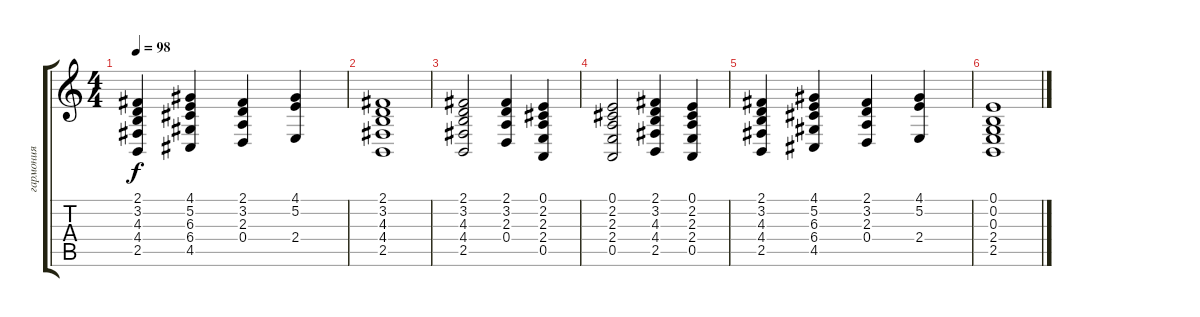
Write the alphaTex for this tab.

\track ("гармония" "гармония") {instrument pad8sweep}
\staff {score tabs}
\tuning (E4 B3 G3 D3 A2 E2) {hide}
\ts (4 4)
\tempo 98
\clef g2
\ks c
(2.1 3.2 4.3 4.4 2.5).4{dy f} (4.1 5.2 6.3 6.4 4.5).4 (2.1 3.2 2.3 0.4).4 (4.1 5.2 2.4).4 |
(2.1 3.2 4.3 4.4 2.5).1 |
(2.1 3.2 4.3 4.4 2.5).2 (2.1 3.2 2.3 0.4).4 (0.1 2.2 2.3 2.4 0.5).4 |
(0.1 2.2 2.3 2.4 0.5).2 (2.1 3.2 4.3 4.4 2.5).4 (0.1 2.2 2.3 2.4 0.5).4 |
(2.1 3.2 4.3 4.4 2.5).4 (4.1 5.2 6.3 6.4 4.5).4 (2.1 3.2 2.3 0.4).4 (4.1 5.2 2.4).4 |
(0.1 0.2 0.3 2.4 2.5).1
